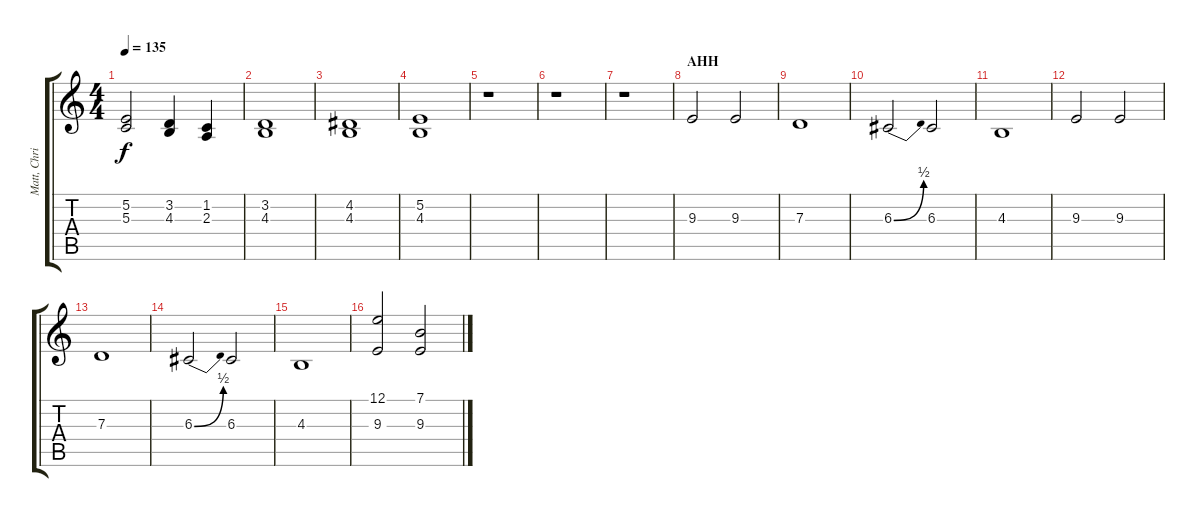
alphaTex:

\track ("Matt, Chris, Dom, Morgan" "Matt, Chri") {instrument choiraahs}
\staff {score tabs}
\tuning (E4 B3 G3 D3 A2 E2) {hide}
\ts (4 4)
\tempo 135
\clef g2
\ks c
(5.2 5.3).2{dy f} (3.2 4.3).4 (1.2 2.3).4 |
(3.2 4.3).1 |
(4.2 4.3).1 |
(5.2 4.3).1 |
r.1 |
r.1 |
r.1 |
\section ("" "AHH")
9.3.2 9.3.2 |
7.3.1 |
6.3{be (bend 0 0 60 2)}.2 6.3.2 |
4.3.1 |
9.3.2 9.3.2 |
7.3.1 |
6.3{be (bend 0 0 60 2)}.2 6.3.2 |
4.3.1 |
(12.1 9.3).2 (7.1 9.3).2
